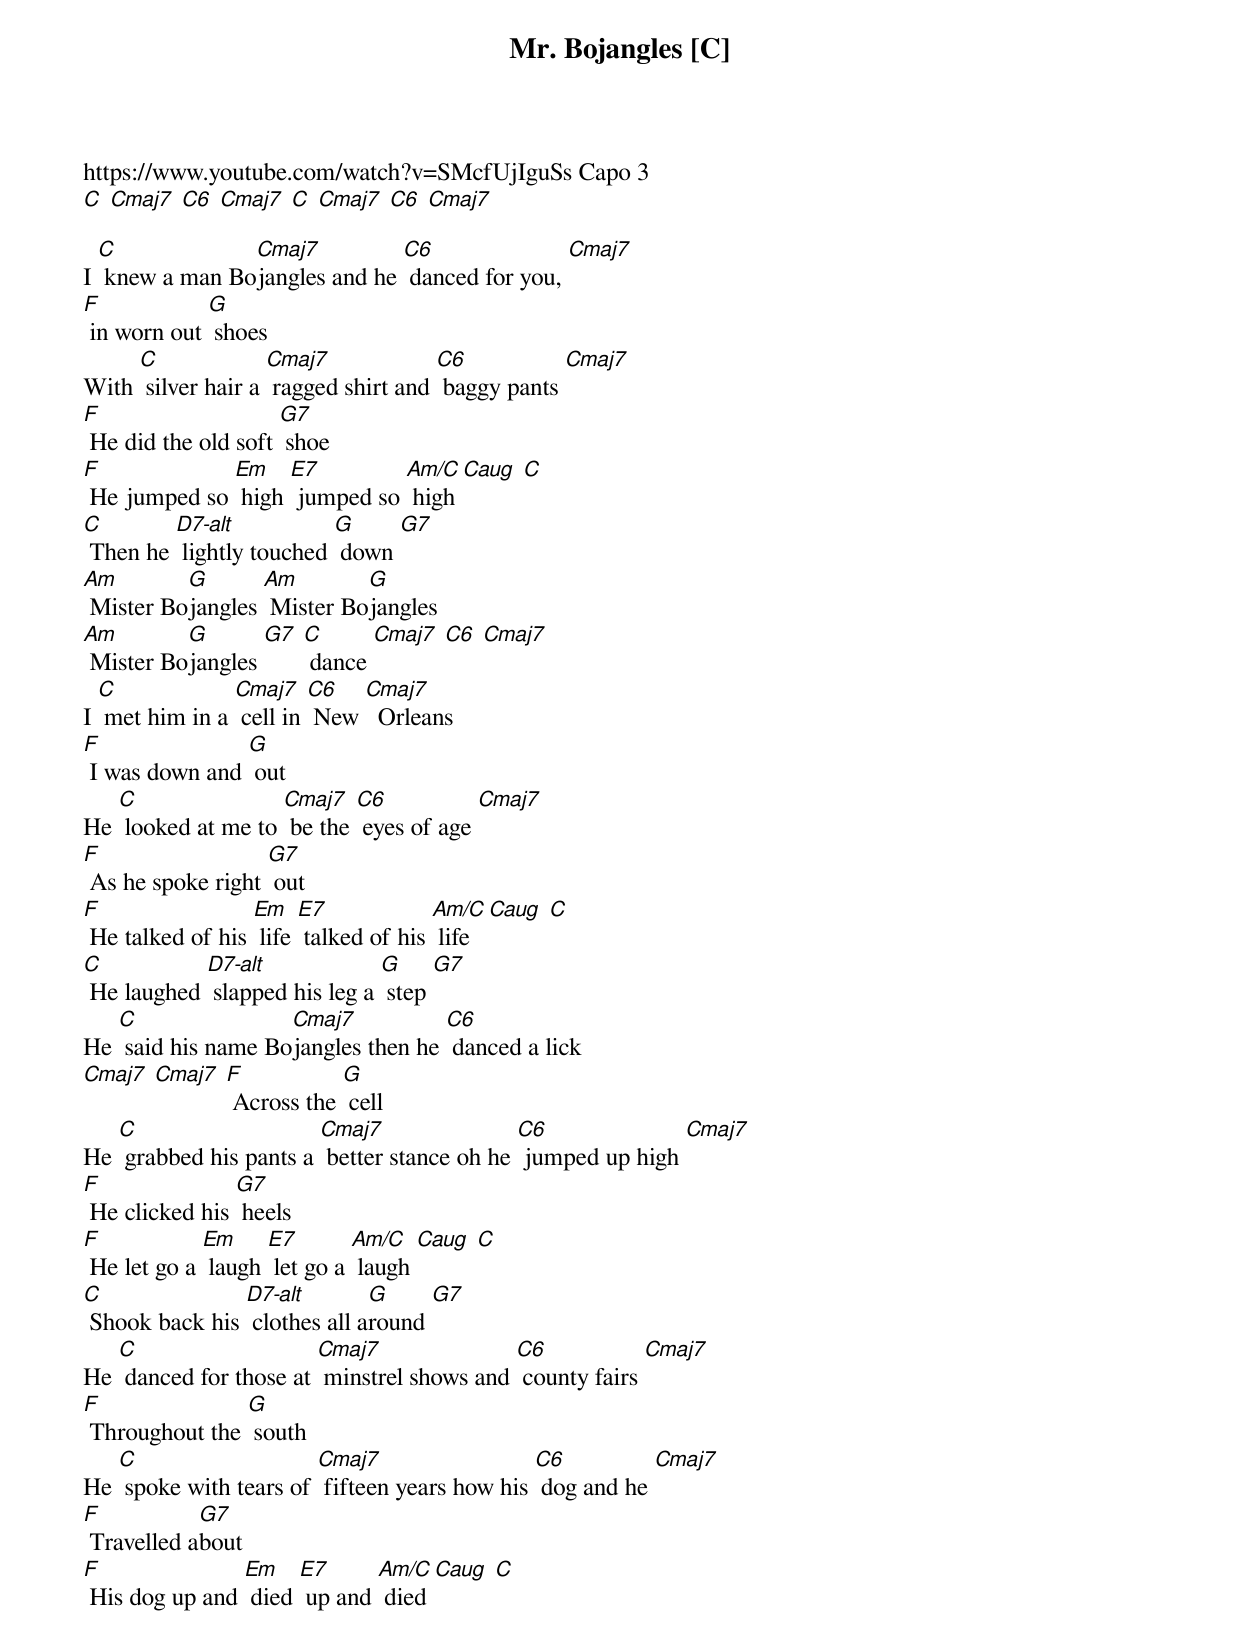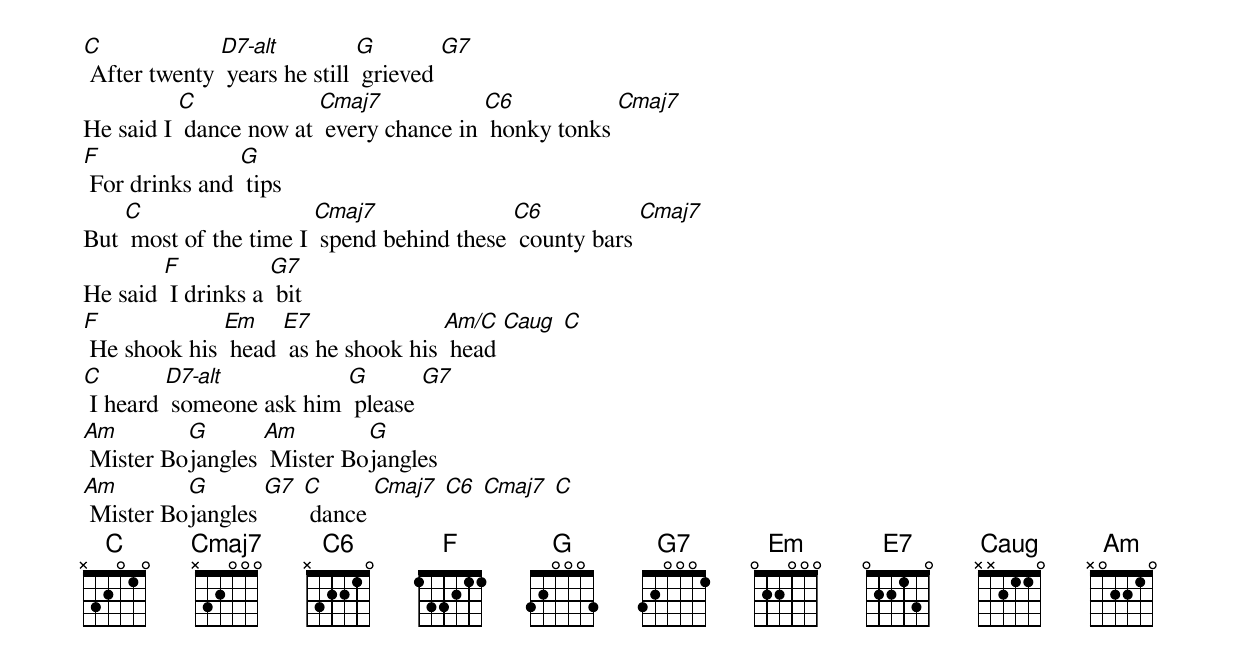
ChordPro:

{t: Mr. Bojangles [C] }
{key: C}
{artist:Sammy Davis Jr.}
https://www.youtube.com/watch?v=SMcfUjIguSs Capo 3
[C] [Cmaj7] [C6] [Cmaj7] [C] [Cmaj7] [C6] [Cmaj7]

I [C] knew a man Bo[Cmaj7]jangles and he [C6] danced for you, [Cmaj7]
[F] in worn out [G] shoes
With [C] silver hair a [Cmaj7] ragged shirt and [C6] baggy pants [Cmaj7]
[F] He did the old soft [G7] shoe
[F] He jumped so [Em] high [E7] jumped so [Am/C] high [Caug] [C]
[C] Then he [D7-alt] lightly touched [G] down [G7]
{c: }
[Am] Mister Bo[G]jangles [Am] Mister Bo[G]jangles
[Am] Mister Bo[G]jangles [G7] [C] dance [Cmaj7] [C6] [Cmaj7]
{c: }
I [C] met him in a [Cmaj7] cell in [C6] New [Cmaj7]  Orleans
[F] I was down and [G] out
He [C] looked at me to [Cmaj7] be the [C6] eyes of age [Cmaj7]
[F] As he spoke right [G7] out
[F] He talked of his [Em] life [E7] talked of his [Am/C] life [Caug] [C]
[C] He laughed [D7-alt] slapped his leg a [G] step [G7]
{c: }
He [C] said his name Bo[Cmaj7]jangles then he [C6] danced a lick
[Cmaj7] [Cmaj7] [F] Across the [G] cell
He [C] grabbed his pants a [Cmaj7] better stance oh he [C6] jumped up high [Cmaj7]
[F] He clicked his [G7] heels
[F] He let go a [Em] laugh [E7] let go a [Am/C] laugh [Caug] [C]
[C] Shook back his [D7-alt] clothes all a[G]round [G7]
{c: }
He [C] danced for those at [Cmaj7] minstrel shows and [C6] county fairs [Cmaj7]
[F] Throughout the [G] south
He [C] spoke with tears of [Cmaj7] fifteen years how his [C6] dog and he [Cmaj7]
[F] Travelled a[G7]bout
[F] His dog up and [Em] died [E7] up and [Am/C] died [Caug] [C]
[C] After twenty [D7-alt] years he still [G] grieved [G7]
{c: }
He said I [C] dance now at [Cmaj7] every chance in [C6] honky tonks [Cmaj7]
[F] For drinks and [G] tips
But [C] most of the time I [Cmaj7] spend behind these [C6] county bars [Cmaj7]
He said [F] I drinks a [G7] bit
[F] He shook his [Em] head [E7] as he shook his [Am/C] head [Caug] [C]
[C] I heard [D7-alt] someone ask him [G] please [G7]
{c: }
[Am] Mister Bo[G]jangles [Am] Mister Bo[G]jangles
[Am] Mister Bo[G]jangles [G7] [C] dance [Cmaj7] [C6] [Cmaj7] [C]
